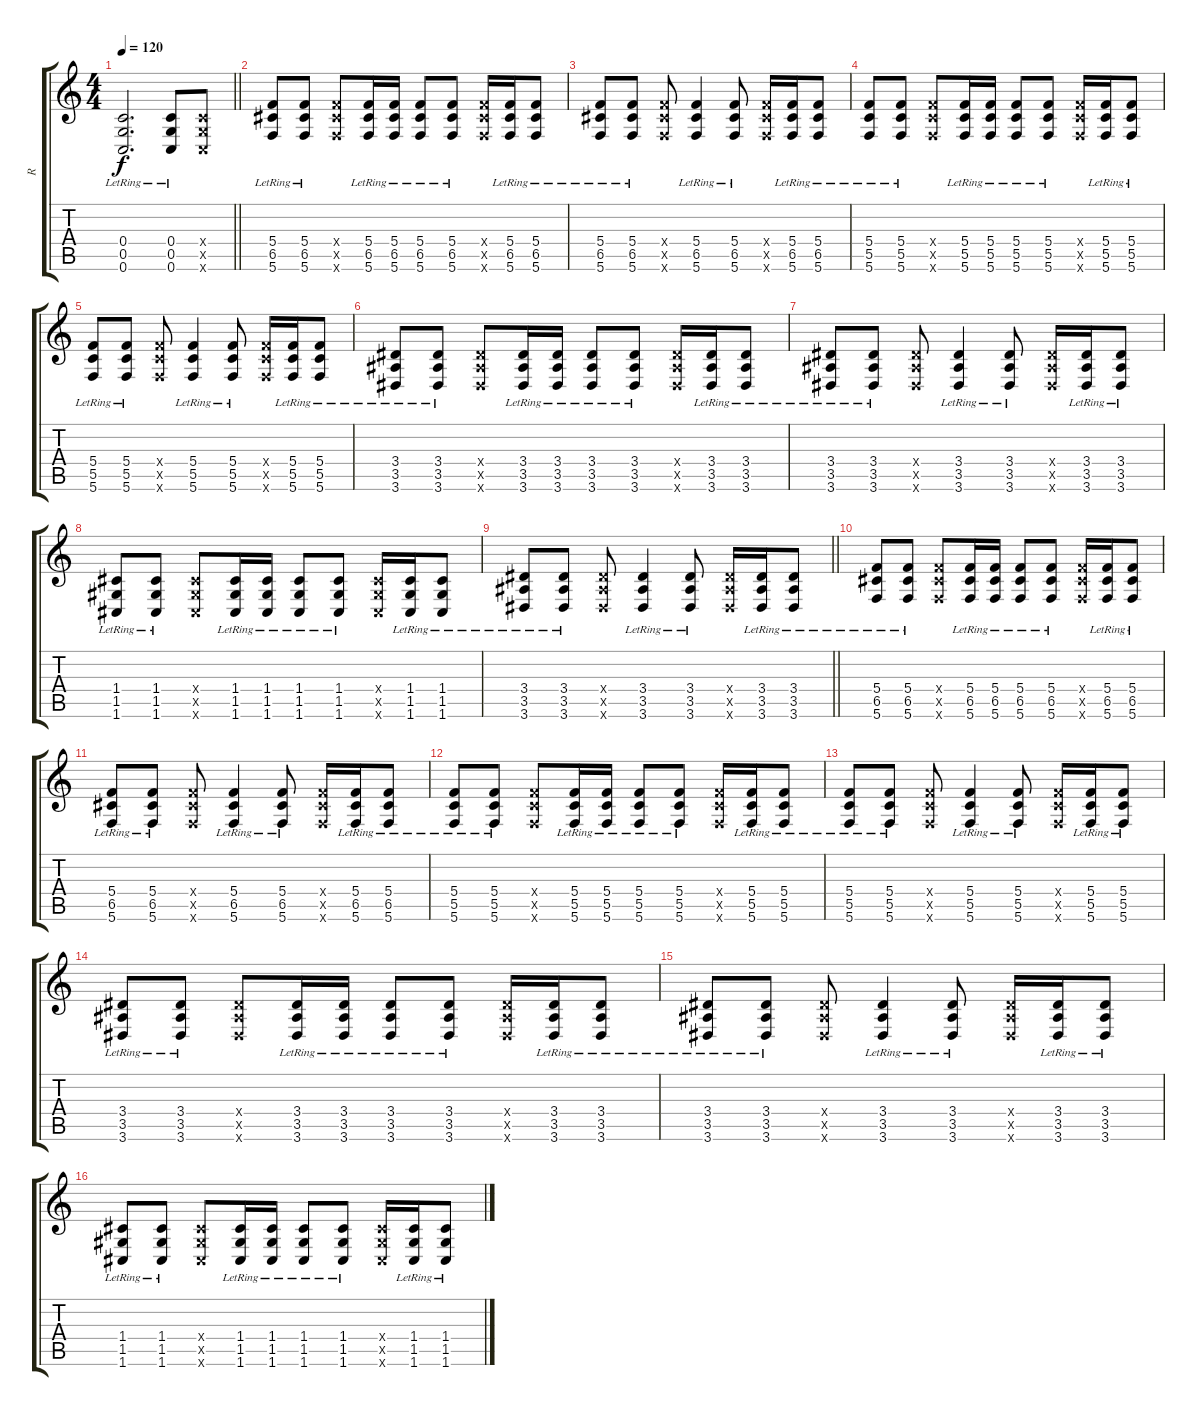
\track ("R" "R") {instrument electricguitarjazz}
\staff {score tabs}
\tuning (D4 A3 F3 C3 G2 C2) {hide}
\ts (4 4)
\tempo 120
\clef g2
\barLineRight lightlight
\ks c
(0.4{lr} 0.5{lr} 0.6{lr}).2{d dy f} (0.4{lr} 0.5{lr} 0.6{lr}).8 (0.4{x} 0.5{x} 0.6{x}).8 |
\section ("" "")
(5.4{lr} 6.5{lr} 5.6{lr}).8 (5.4{lr} 6.5{lr} 5.6{lr}).8 (5.4{x} 6.5{x} 5.6{x}).8 (5.4{lr} 6.5{lr} 5.6{lr}).16 (5.4{lr} 6.5{lr} 5.6{lr}).16 (5.4{lr} 6.5{lr} 5.6{lr}).8 (5.4{lr} 6.5{lr} 5.6{lr}).8 (5.4{x} 6.5{x} 5.6{x}).16 (5.4{lr} 6.5{lr} 5.6{lr}).16 (5.4{lr} 6.5{lr} 5.6{lr}).8 |
(5.4{lr} 6.5{lr} 5.6{lr}).8 (5.4{lr} 6.5{lr} 5.6{lr}).8 (5.4{x} 6.5{x} 5.6{x}).8 (5.4{lr} 6.5{lr} 5.6{lr}).4 (5.4{lr} 6.5{lr} 5.6{lr}).8 (5.4{x} 6.5{x} 5.6{x}).16 (5.4{lr} 6.5{lr} 5.6{lr}).16 (5.4{lr} 6.5{lr} 5.6{lr}).8 |
(5.4{lr} 5.5{lr} 5.6{lr}).8 (5.4{lr} 5.5{lr} 5.6{lr}).8 (5.4{x} 5.5{x} 5.6{x}).8 (5.4{lr} 5.5{lr} 5.6{lr}).16 (5.4{lr} 5.5{lr} 5.6{lr}).16 (5.4{lr} 5.5{lr} 5.6{lr}).8 (5.4{lr} 5.5{lr} 5.6{lr}).8 (5.4{x} 5.5{x} 5.6{x}).16 (5.4{lr} 5.5{lr} 5.6{lr}).16 (5.4{lr} 5.5{lr} 5.6{lr}).8 |
(5.4{lr} 5.5{lr} 5.6{lr}).8 (5.4{lr} 5.5{lr} 5.6{lr}).8 (5.4{x} 5.5{x} 5.6{x}).8 (5.4{lr} 5.5{lr} 5.6{lr}).4 (5.4{lr} 5.5{lr} 5.6{lr}).8 (5.4{x} 5.5{x} 5.6{x}).16 (5.4{lr} 5.5{lr} 5.6{lr}).16 (5.4{lr} 5.5{lr} 5.6{lr}).8 |
(3.4{lr} 3.5{lr} 3.6{lr}).8 (3.4{lr} 3.5{lr} 3.6{lr}).8 (3.4{x} 3.5{x} 3.6{x}).8 (3.4{lr} 3.5{lr} 3.6{lr}).16 (3.4{lr} 3.5{lr} 3.6{lr}).16 (3.4{lr} 3.5{lr} 3.6{lr}).8 (3.4{lr} 3.5{lr} 3.6{lr}).8 (3.4{x} 3.5{x} 3.6{x}).16 (3.4{lr} 3.5{lr} 3.6{lr}).16 (3.4{lr} 3.5{lr} 3.6{lr}).8 |
(3.4{lr} 3.5{lr} 3.6{lr}).8 (3.4{lr} 3.5{lr} 3.6{lr}).8 (3.4{x} 3.5{x} 3.6{x}).8 (3.4{lr} 3.5{lr} 3.6{lr}).4 (3.4{lr} 3.5{lr} 3.6{lr}).8 (3.4{x} 3.5{x} 3.6{x}).16 (3.4{lr} 3.5{lr} 3.6{lr}).16 (3.4{lr} 3.5{lr} 3.6{lr}).8 |
(1.4{lr} 1.5{lr} 1.6{lr}).8 (1.4{lr} 1.5{lr} 1.6{lr}).8 (1.4{x} 1.5{x} 1.6{x}).8 (1.4{lr} 1.5{lr} 1.6{lr}).16 (1.4{lr} 1.5{lr} 1.6{lr}).16 (1.4{lr} 1.5{lr} 1.6{lr}).8 (1.4{lr} 1.5{lr} 1.6{lr}).8 (1.4{x} 1.5{x} 1.6{x}).16 (1.4{lr} 1.5{lr} 1.6{lr}).16 (1.4{lr} 1.5{lr} 1.6{lr}).8 |
\barLineRight lightlight
(3.4{lr} 3.5{lr} 3.6{lr}).8 (3.4{lr} 3.5{lr} 3.6{lr}).8 (3.4{x} 3.5{x} 3.6{x}).8 (3.4{lr} 3.5{lr} 3.6{lr}).4 (3.4{lr} 3.5{lr} 3.6{lr}).8 (3.4{x} 3.5{x} 3.6{x}).16 (3.4{lr} 3.5{lr} 3.6{lr}).16 (3.4{lr} 3.5{lr} 3.6{lr}).8 |
\section ("" "")
(5.4{lr} 6.5{lr} 5.6{lr}).8 (5.4{lr} 6.5{lr} 5.6{lr}).8 (5.4{x} 6.5{x} 5.6{x}).8 (5.4{lr} 6.5{lr} 5.6{lr}).16 (5.4{lr} 6.5{lr} 5.6{lr}).16 (5.4{lr} 6.5{lr} 5.6{lr}).8 (5.4{lr} 6.5{lr} 5.6{lr}).8 (5.4{x} 6.5{x} 5.6{x}).16 (5.4{lr} 6.5{lr} 5.6{lr}).16 (5.4{lr} 6.5{lr} 5.6{lr}).8 |
(5.4{lr} 6.5{lr} 5.6{lr}).8 (5.4{lr} 6.5{lr} 5.6{lr}).8 (5.4{x} 6.5{x} 5.6{x}).8 (5.4{lr} 6.5{lr} 5.6{lr}).4 (5.4{lr} 6.5{lr} 5.6{lr}).8 (5.4{x} 6.5{x} 5.6{x}).16 (5.4{lr} 6.5{lr} 5.6{lr}).16 (5.4{lr} 6.5{lr} 5.6{lr}).8 |
(5.4{lr} 5.5{lr} 5.6{lr}).8 (5.4{lr} 5.5{lr} 5.6{lr}).8 (5.4{x} 5.5{x} 5.6{x}).8 (5.4{lr} 5.5{lr} 5.6{lr}).16 (5.4{lr} 5.5{lr} 5.6{lr}).16 (5.4{lr} 5.5{lr} 5.6{lr}).8 (5.4{lr} 5.5{lr} 5.6{lr}).8 (5.4{x} 5.5{x} 5.6{x}).16 (5.4{lr} 5.5{lr} 5.6{lr}).16 (5.4{lr} 5.5{lr} 5.6{lr}).8 |
(5.4{lr} 5.5{lr} 5.6{lr}).8 (5.4{lr} 5.5{lr} 5.6{lr}).8 (5.4{x} 5.5{x} 5.6{x}).8 (5.4{lr} 5.5{lr} 5.6{lr}).4 (5.4{lr} 5.5{lr} 5.6{lr}).8 (5.4{x} 5.5{x} 5.6{x}).16 (5.4{lr} 5.5{lr} 5.6{lr}).16 (5.4{lr} 5.5{lr} 5.6{lr}).8 |
(3.4{lr} 3.5{lr} 3.6{lr}).8 (3.4{lr} 3.5{lr} 3.6{lr}).8 (3.4{x} 3.5{x} 3.6{x}).8 (3.4{lr} 3.5{lr} 3.6{lr}).16 (3.4{lr} 3.5{lr} 3.6{lr}).16 (3.4{lr} 3.5{lr} 3.6{lr}).8 (3.4{lr} 3.5{lr} 3.6{lr}).8 (3.4{x} 3.5{x} 3.6{x}).16 (3.4{lr} 3.5{lr} 3.6{lr}).16 (3.4{lr} 3.5{lr} 3.6{lr}).8 |
(3.4{lr} 3.5{lr} 3.6{lr}).8 (3.4{lr} 3.5{lr} 3.6{lr}).8 (3.4{x} 3.5{x} 3.6{x}).8 (3.4{lr} 3.5{lr} 3.6{lr}).4 (3.4{lr} 3.5{lr} 3.6{lr}).8 (3.4{x} 3.5{x} 3.6{x}).16 (3.4{lr} 3.5{lr} 3.6{lr}).16 (3.4{lr} 3.5{lr} 3.6{lr}).8 |
(1.4{lr} 1.5{lr} 1.6{lr}).8 (1.4{lr} 1.5{lr} 1.6{lr}).8 (1.4{x} 1.5{x} 1.6{x}).8 (1.4{lr} 1.5{lr} 1.6{lr}).16 (1.4{lr} 1.5{lr} 1.6{lr}).16 (1.4{lr} 1.5{lr} 1.6{lr}).8 (1.4{lr} 1.5{lr} 1.6{lr}).8 (1.4{x} 1.5{x} 1.6{x}).16 (1.4{lr} 1.5{lr} 1.6{lr}).16 (1.4{lr} 1.5{lr} 1.6{lr}).8
